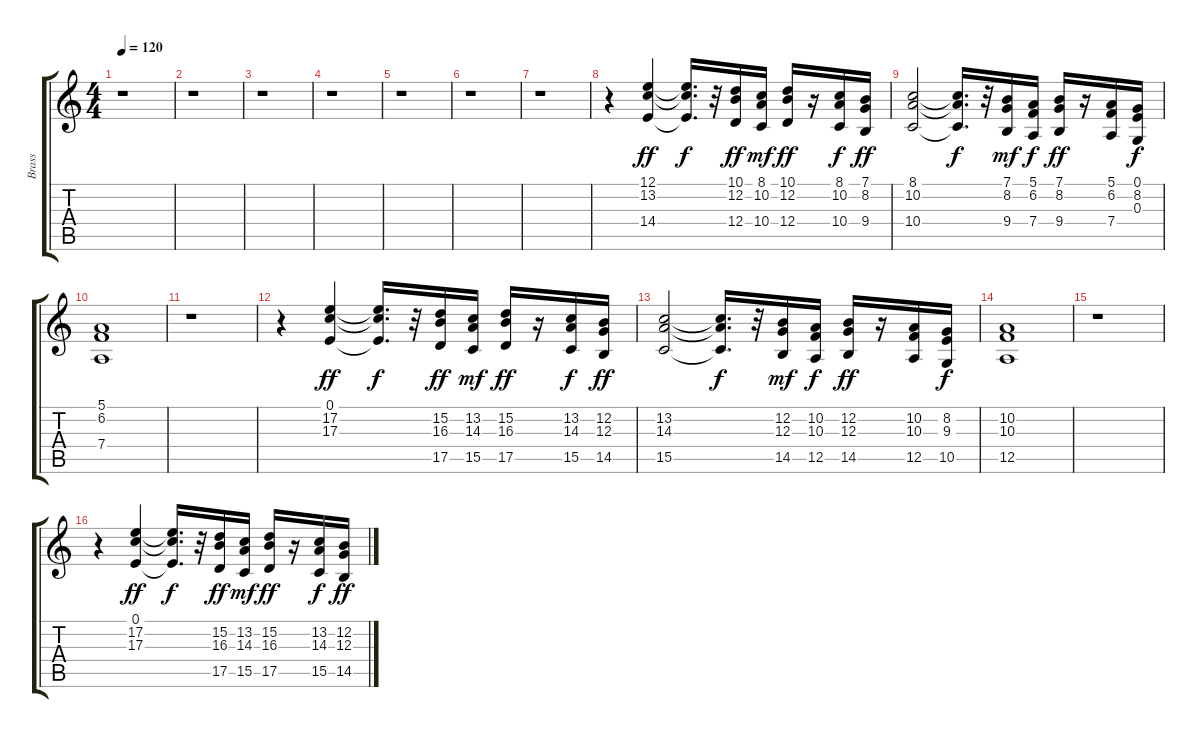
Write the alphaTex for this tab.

\track ("Brass" "Brass") {instrument trombone}
\staff {score tabs}
\tuning (E4 B3 G3 D3 A2 E2) {hide}
\ts (4 4)
\tempo 120
\clef g2
\ks c
r.1{dy ff} |
r.1 |
r.1 |
r.1 |
r.1 |
r.1 |
r.1 |
r.4 (12.1 13.2 14.4).4 (12.1{t} 13.2{t} 14.4{t}).16{d dy f} r.32 (10.1 12.2 12.4).16{dy ff} (8.1 10.2 10.4).16{dy mf} (10.1 12.2 12.4).16{dy ff} r.16 (8.1 10.2 10.4).16{dy f} (7.1 8.2 9.4).16{dy ff} |
(8.1 10.2 10.4).2 (8.1{t} 10.2{t} 10.4{t}).16{d dy f} r.32 (7.1 8.2 9.4).16{dy mf} (5.1 6.2 7.4).16{dy f} (7.1 8.2 9.4).16{dy ff} r.16 (5.1 6.2 7.4).16 (0.1 8.2 0.3).16{dy f} |
(5.1 6.2 7.4).1 |
r.1 |
r.4 (0.1 17.2 17.3).4{dy ff} (0.1{t} 17.2{t} 17.3{t}).16{d dy f} r.32 (15.2 16.3 17.5).16{dy ff} (13.2 14.3 15.5).16{dy mf} (15.2 16.3 17.5).16{dy ff} r.16 (13.2 14.3 15.5).16{dy f} (12.2 12.3 14.5).16{dy ff} |
(13.2 14.3 15.5).2 (13.2{t} 14.3{t} 15.5{t}).16{d dy f} r.32 (12.2 12.3 14.5).16{dy mf} (10.2 10.3 12.5).16{dy f} (12.2 12.3 14.5).16{dy ff} r.16 (10.2 10.3 12.5).16 (8.2 9.3 10.5).16{dy f} |
(10.2 10.3 12.5).1 |
r.1 |
r.4 (0.1 17.2 17.3).4{dy ff} (0.1{t} 17.2{t} 17.3{t}).16{d dy f} r.32 (15.2 16.3 17.5).16{dy ff} (13.2 14.3 15.5).16{dy mf} (15.2 16.3 17.5).16{dy ff} r.16 (13.2 14.3 15.5).16{dy f} (12.2 12.3 14.5).16{dy ff}
